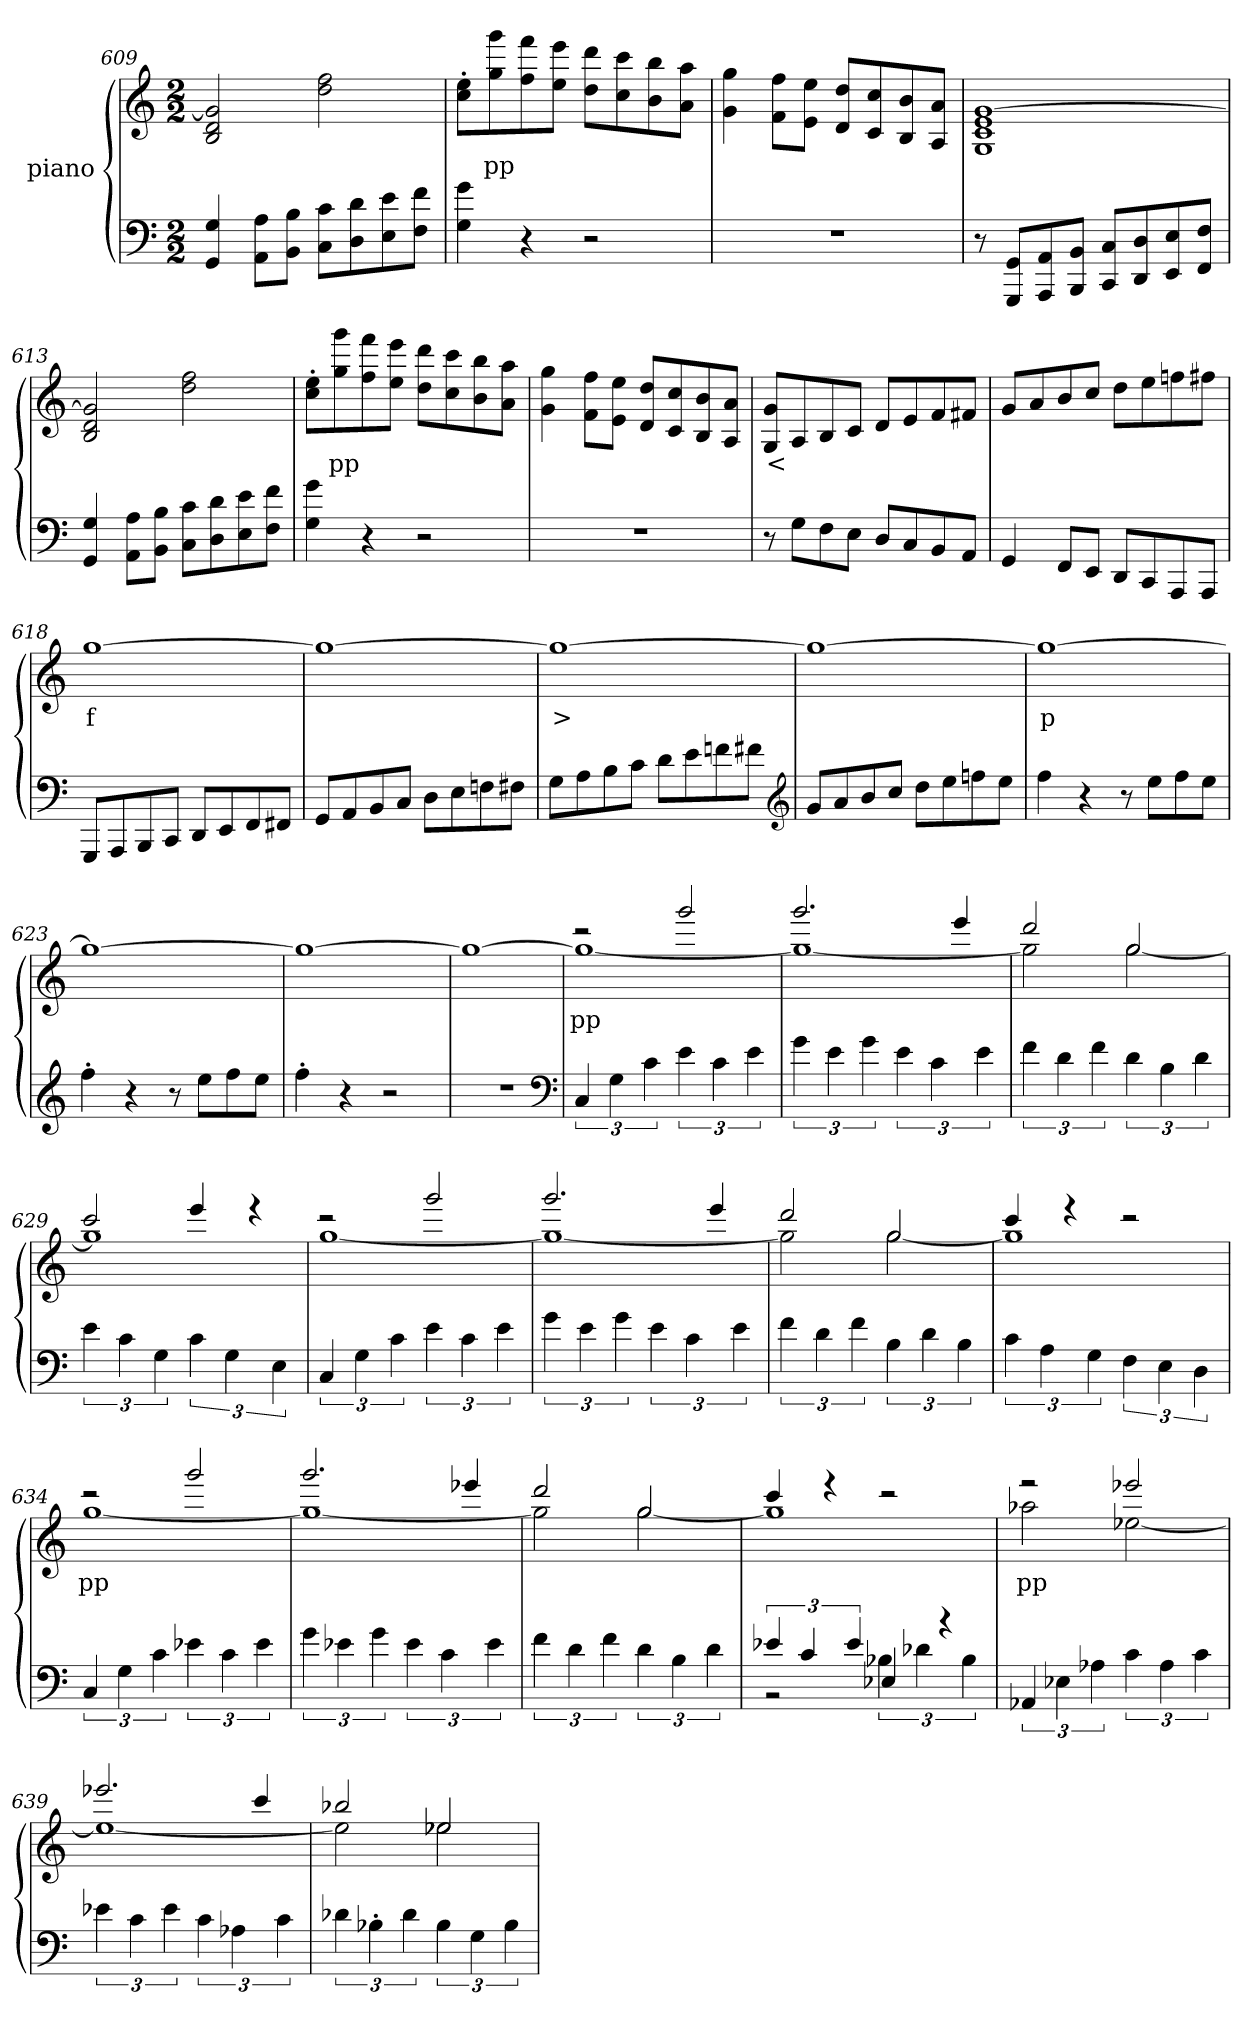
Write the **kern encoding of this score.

**kern	**kern	**text
*part2	*part1	*part1
*staff2	*staff1	*staff1
*	*I"piano	*
*clefF4	*clefG2	*
*k[]	*k[]	*
*C:	*C:	*
*M2/2	*M2/2	*
=609	=609	=609
4GG 4G	2B 2d 2g]	.
8AA 8AL	.	.
8BB 8BJ	.	.
8C 8cL	2dd 2ff	.
8D 8d	.	.
8E 8e	.	.
8F 8fJ	.	.
=610	=610	=610
4G 4g	8cc'> 8ee'>L	.
.	8gg 8ggg	pp
4r	8ff 8fff	.
.	8ee 8eeeJ	.
2r	8dd 8dddL	.
.	8cc 8ccc	.
.	8b 8bb	.
.	8a 8aaJ	.
=611	=611	=611
1r	4g 4gg	.
.	8f 8ffL	.
.	8e 8eeJ	.
.	8d 8ddL	.
.	8c 8cc	.
.	8B 8b	.
.	8A 8aJ	.
=612	=612	=612
8r	1G 1c 1e [1g	.
8GGG 8GGL	.	.
8AAA 8AA	.	.
8BBB 8BBJ	.	.
8CC 8CL	.	.
8DD 8D	.	.
8EE 8E	.	.
8FF 8FJ	.	.
=613	=613	=613
4GG 4G	2B 2d 2g]	.
8AA 8AL	.	.
8BB 8BJ	.	.
8C 8cL	2dd 2ff	.
8D 8d	.	.
8E 8e	.	.
8F 8fJ	.	.
=614	=614	=614
4G 4g	8cc'> 8ee'>L	.
.	8gg 8ggg	pp
4r	8ff 8fff	.
.	8ee 8eeeJ	.
2r	8dd 8dddL	.
.	8cc 8ccc	.
.	8b 8bb	.
.	8a 8aaJ	.
=615	=615	=615
1r	4g 4gg	.
.	8f 8ffL	.
.	8e 8eeJ	.
.	8d 8ddL	.
.	8c 8cc	.
.	8B 8b	.
.	8A 8aJ	.
=616	=616	=616
8r	8G 8gL	<
8GL	8A	.
8F	8B	.
8EJ	8cJ	.
8DL	8dL	.
8C	8e	.
8BB	8f	.
8AAJ	8f#XJ	.
=617	=617	=617
4GG	8gL	.
.	8a	.
8FFL	8b	.
8EEJ	8ccJ	.
8DDL	8ddL	.
8CC	8ee	.
8AAA	8ffn	.
8AAAJ	8ff#XJ	.
=618	=618	=618
8GGGL	[1gg	f
8AAA	.	.
8BBB	.	.
8CCJ	.	.
8DDL	.	.
8EE	.	.
8FF	.	.
8FF#XJ	.	.
=619	=619	=619
8GGL	1gg_	.
8AA	.	.
8BB	.	.
8CJ	.	.
8DL	.	.
8E	.	.
8Fn	.	.
8F#XJ	.	.
=620	=620	=620
8GL	1gg_	>
8A	.	.
8B	.	.
8cJ	.	.
8dL	.	.
8e	.	.
8fn	.	.
8f#XJ	.	.
*clefG2	*	*
=621	=621	=621
8gL	1gg_	.
8a	.	.
8b	.	.
8ccJ	.	.
8ddL	.	.
8ee	.	.
8ffn	.	.
8eeJ	.	.
=622	=622	=622
4ff	1gg_	p
4r	.	.
8r	.	.
8eeL	.	.
8ff	.	.
8eeJ	.	.
=623	=623	=623
4ff'>	1gg_	.
4r	.	.
8r	.	.
8eeL	.	.
8ff	.	.
8eeJ	.	.
=624	=624	=624
4ff'>	1gg_	.
4r	.	.
2r	.	.
=625	=625	=625
1r	1gg_	.
*clefF4	*	*
=626	=626	=626
*	*^	*
6C	2r	1gg_	pp
6G	.	.	.
6c	.	.	.
6e	2ggg	.	.
6c	.	.	.
6e	.	.	.
=627	=627	=627	=627
6g	2.ggg	1gg_	.
6e	.	.	.
6g	.	.	.
6e	.	.	.
6c	.	.	.
.	4eee	.	.
6e	.	.	.
=628	=628	=628	=628
6f	2ddd	2gg]	.
6d	.	.	.
6f	.	.	.
6d	2gg	[2gg	.
6B	.	.	.
6d	.	.	.
=629	=629	=629	=629
6e	2ccc	1gg]	.
6c	.	.	.
6G	.	.	.
6c	4eee	.	.
6G	.	.	.
.	4r	.	.
6E	.	.	.
=630	=630	=630	=630
6C	2r	[1gg	.
6G	.	.	.
6c	.	.	.
6e	2ggg	.	.
6c	.	.	.
6e	.	.	.
=631	=631	=631	=631
6g	2.ggg	1gg_	.
6e	.	.	.
6g	.	.	.
6e	.	.	.
6c	.	.	.
.	4eee	.	.
6e	.	.	.
=632	=632	=632	=632
6f	2ddd	2gg]	.
6d	.	.	.
6f	.	.	.
6B	2gg	[2gg	.
6d	.	.	.
6B	.	.	.
=633	=633	=633	=633
6c	4ccc	1gg]	.
6A	.	.	.
.	4r	.	.
6G	.	.	.
6F	2r	.	.
6E	.	.	.
6D	.	.	.
=634	=634	=634	=634
6C	2r	[1gg	pp
6G	.	.	.
6c	.	.	.
6e-X	2ggg	.	.
6c	.	.	.
6e-	.	.	.
=635	=635	=635	=635
6g	2.ggg	1gg_	.
6e-X	.	.	.
6g	.	.	.
6e-	.	.	.
6c	.	.	.
.	4eee-X	.	.
6e-	.	.	.
=636	=636	=636	=636
6f	2ddd	2gg]	.
6d	.	.	.
6f	.	.	.
6d	2gg	[2gg	.
6B	.	.	.
6d	.	.	.
=637	=637	=637	=637
*^	*	*	*
6e-X	2r	4ccc	1gg]	.
6c	.	.	.	.
.	.	4r	.	.
6e-	.	.	.	.
4E-	6B-X	2r	.	.
.	6d-X	.	.	.
4r	.	.	.	.
.	6B-	.	.	.
*v	*v	*	*	*
=638	=638	=638	=638
6AA-X	2r	2aa-X	pp
6E-X	.	.	.
6A-	.	.	.
6c	2eee-X	[2ee-	.
6A-	.	.	.
6c	.	.	.
=639	=639	=639	=639
6e-X	2.eee-X	1ee-_	.
6c	.	.	.
6e-	.	.	.
6c	.	.	.
6A-X	.	.	.
.	4ccc	.	.
6c	.	.	.
=640	=640	=640	=640
6d-X	2bb-X	2ee-]	.
6B-X'>	.	.	.
6d-	.	.	.
6B-	2ee-X	2ee-	.
6G	.	.	.
6B-	.	.	.
*	*v	*v	*
=	=	=
*-	*-	*-
